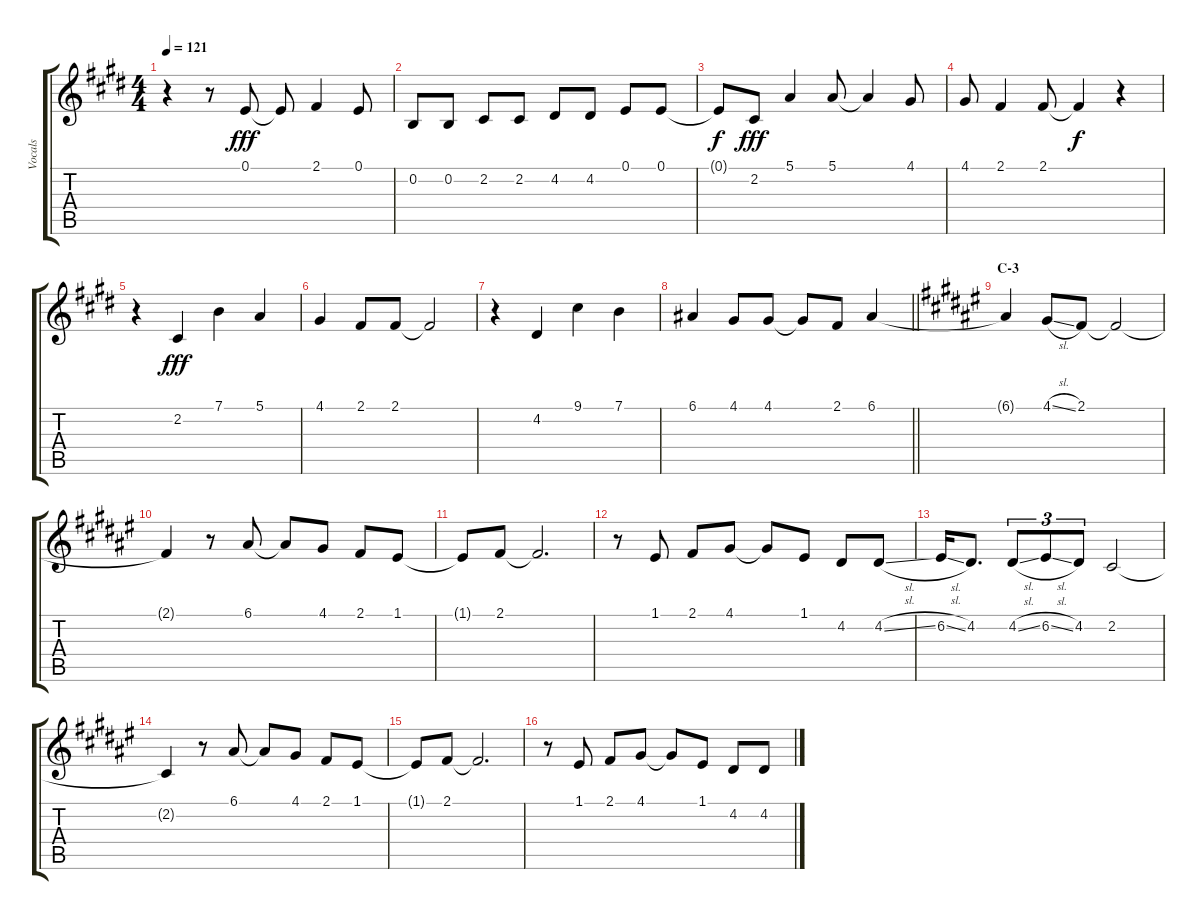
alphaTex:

\track ("Vocals" "Vocals") {instrument voiceoohs}
\staff {score tabs}
\tuning (E4 B3 G3 D3 A2 E2) {hide}
\ts (4 4)
\tempo 121
\clef g2
\ks e
r.4{dy f} r.8 0.1.8{dy fff} 0.1{t}.8 2.1.4 0.1.8 |
0.2.8 0.2.8 2.2.8 2.2.8 4.2.8 4.2.8 0.1.8 0.1.8 |
0.1{t}.8{dy f} 2.2.8{dy fff} 5.1.4 5.1.8 5.1{t}.4 4.1.8 |
4.1.8 2.1.4 2.1.8 2.1{t}.4{dy f} r.4 |
r.4 2.2.4{dy fff} 7.1.4 5.1.4 |
4.1.4 2.1.8 2.1.8 2.1{t}.2 |
r.4 4.2.4 9.1.4 7.1.4 |
\barLineRight lightlight
6.1.4 4.1.8 4.1.8 4.1{t}.8 2.1.8 6.1.4 |
\section ("" "C-3")
\ks f#
6.1{t}.4 4.1{sl}.8 2.1.8 2.1{t}.2 |
2.1{t}.4 r.8 6.1.8 6.1{t}.8 4.1.8 2.1.8 1.1.8 |
1.1{t}.8 2.1.8 2.1{t}.2{d} |
r.8 1.1.8 2.1.8 4.1.8 4.1{t}.8 1.1.8 4.2.8 4.2{sl}.8 |
6.2{sl}.16 4.2.8{d} 4.2{sl}.8{tu (3 2)} 6.2{sl}.8{tu (3 2)} 4.2.8{tu (3 2)} 2.2.2 |
2.2{t}.4 r.8 6.1.8 6.1{t}.8 4.1.8 2.1.8 1.1.8 |
1.1{t}.8 2.1.8 2.1{t}.2{d} |
r.8 1.1.8 2.1.8 4.1.8 4.1{t}.8 1.1.8 4.2.8 4.2{sl}.8
